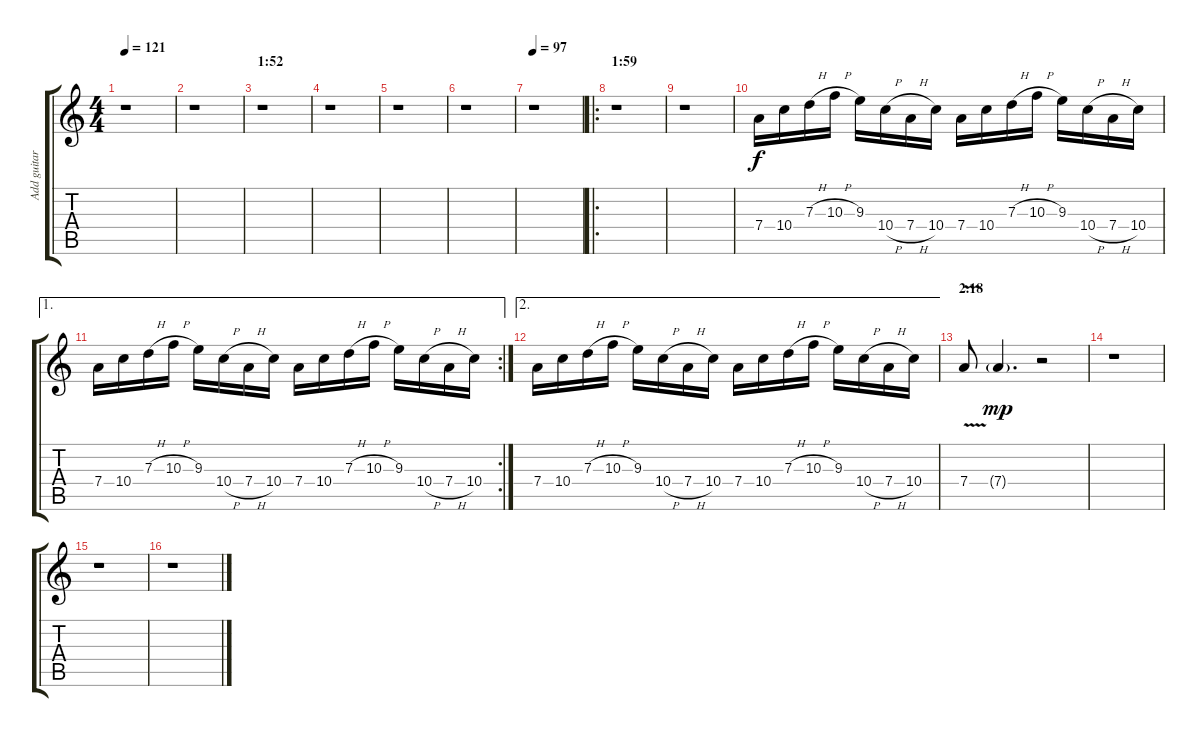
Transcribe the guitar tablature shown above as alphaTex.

\track ("Add guitar 1" "Add guitar") {instrument overdrivenguitar}
\staff {score tabs}
\tuning (E4 B3 G3 D3 A2 E2) {hide}
\ts (4 4)
\tempo 121
\clef g2
\ks c
r.1{dy f} |
r.1 |
\section ("" "1:52")
r.1 |
r.1 |
r.1 |
r.1 |
\tempo 97
r.1 |
\ro
\section ("" "1:59")
r.1 |
r.1 |
7.4.16{volume 13 balance 8 instrument overdrivenguitar} 10.4.16 7.3{h}.16 10.3{h}.16 9.3.16 10.4{h}.16 7.4{h}.16 10.4.16 7.4.16 10.4.16 7.3{h}.16 10.3{h}.16 9.3.16 10.4{h}.16 7.4{h}.16 10.4.16 |
\ae 1
\rc 2
7.4.16 10.4.16 7.3{h}.16 10.3{h}.16 9.3.16 10.4{h}.16 7.4{h}.16 10.4.16 7.4.16 10.4.16 7.3{h}.16 10.3{h}.16 9.3.16 10.4{h}.16 7.4{h}.16 10.4.16 |
\ae 2
7.4.16 10.4.16 7.3{h}.16 10.3{h}.16 9.3.16 10.4{h}.16 7.4{h}.16 10.4.16 7.4.16 10.4.16 7.3{h}.16 10.3{h}.16 9.3.16 10.4{h}.16 7.4{h}.16 10.4.16 |
\section ("" "2.18")
7.4{v}.8 7.4{g}.4{d dy mp} r.2 |
r.1 |
r.1 |
r.1
